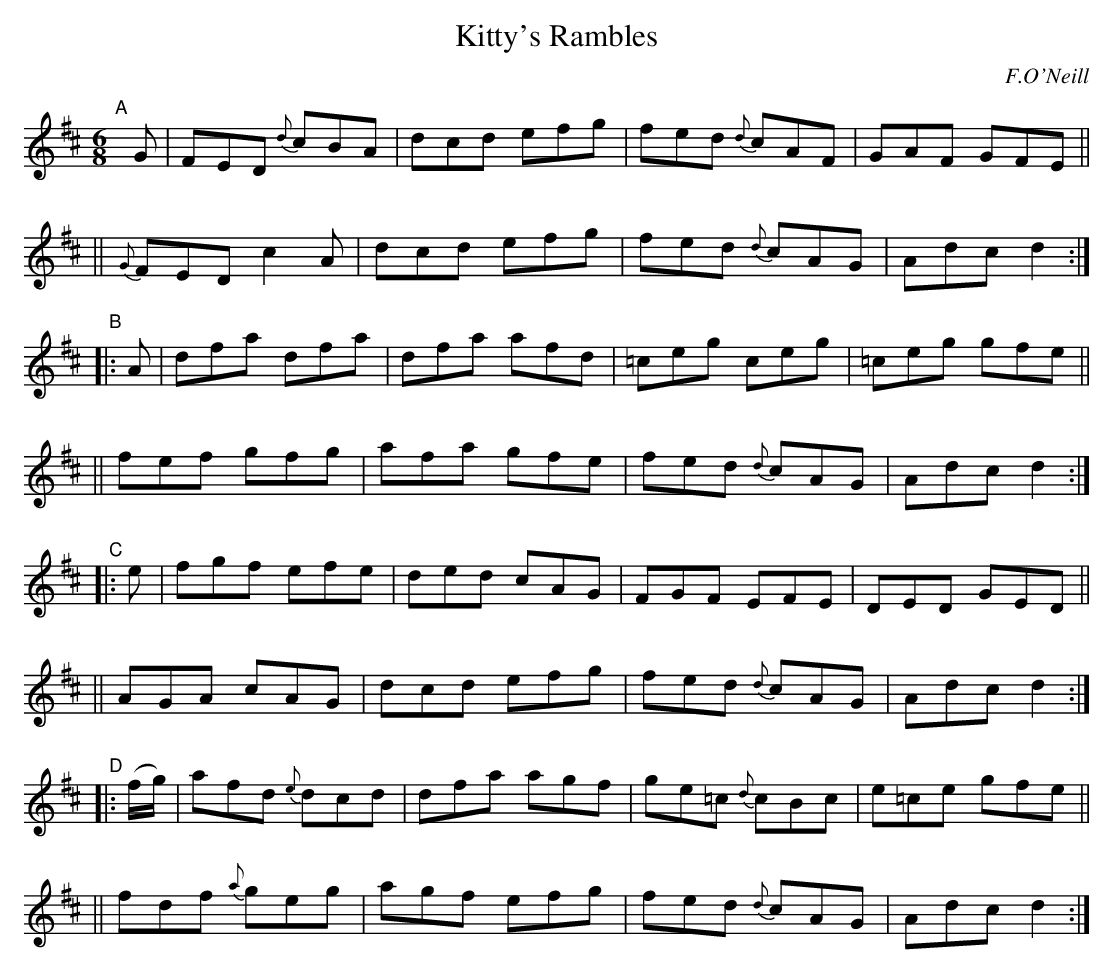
X:1
T: Kitty's Rambles
O: F.O'Neill
M: 6/8
L: 1/8
K: D
"^A"[|] G \
|  FED {d}cBA | dcd efg | fed {d}cAF | GAF GFE ||
|| {G}FED c2A | dcd efg | fed {d}cAG | Adc d2 :|
"^B"|: A \
|  dfa dfa | dfa afd | =ceg ceg | =ceg gfe ||
|| fef gfg | afa gfe | fed {d}cAG | Adc d2 :|
"^C"|: e \
|  fgf efe | ded cAG | FGF EFE | DED GED ||
|| AGA cAG | dcd efg | fed {d}cAG | Adc d2 :|
"^D"|: (f/g/) \
|  afd {e}dcd | dfa agf | ge=c {d}cBc | e=ce gfe ||
|| fdf {a}geg | agf efg | fed {d}cAG | Adc d2 :|
